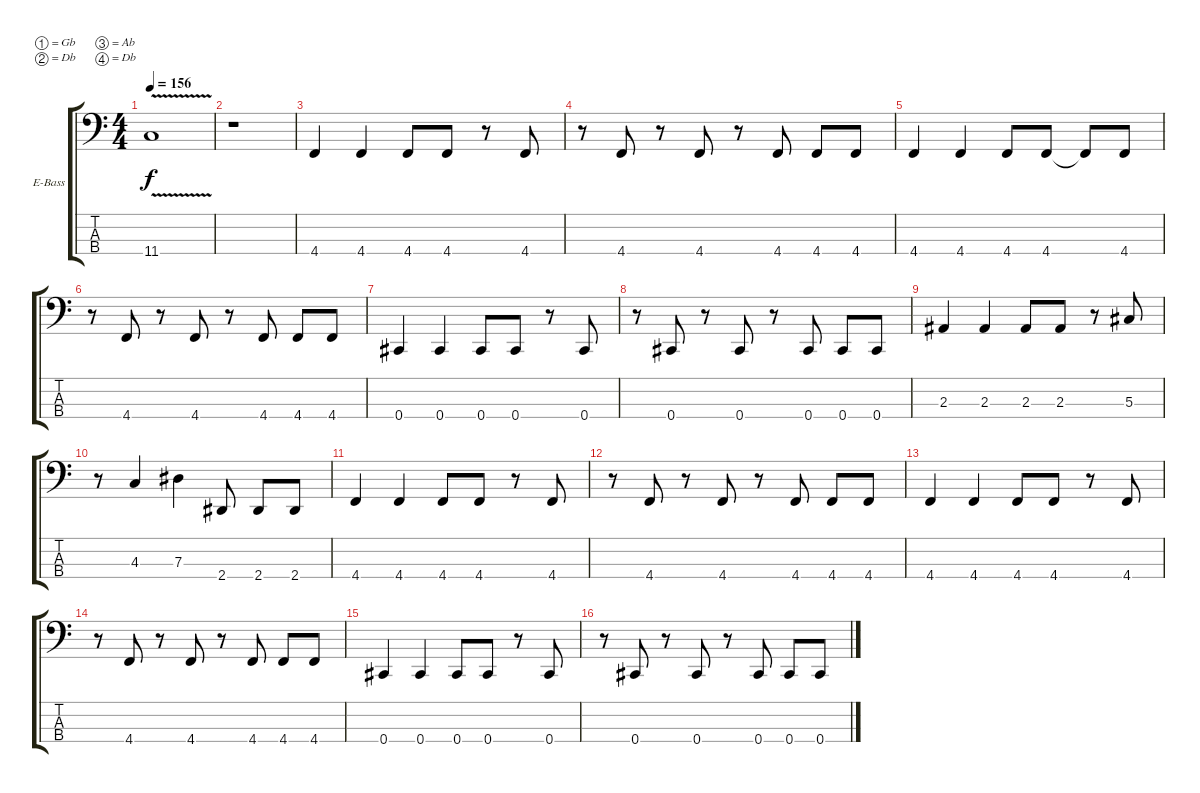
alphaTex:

\defaultSystemsLayout 4
\bracketExtendMode groupsimilarinstruments
\firstSystemTrackNameOrientation horizontal
\otherSystemsTrackNameOrientation horizontal
\track ("Andrey Bahnew" "E-Bass") {instrument electricbassfinger}
\staff {score tabs}
\tuning (Gb2 Db2 Ab1 Db1)
\ts (4 4)
\tempo 156
\clef f4
\scale
0.333333
\ks c
11.4{v}.1{dy f} |
\scale
0.333333 r.1 |
\scale
0.333333 4.4.4 4.4.4 4.4.8 4.4.8 r.8 4.4.8 |
\scale
0.333333 r.8 4.4.8 r.8 4.4.8 r.8 4.4.8 4.4.8 4.4.8 |
\scale
0.333333 4.4.4 4.4.4 4.4.8 4.4.8 4.4{t}.8 4.4.8 |
\scale
0.333333 r.8 4.4.8 r.8 4.4.8 r.8 4.4.8 4.4.8 4.4.8 |
\scale
0.333333 0.4.4 0.4.4 0.4.8 0.4.8 r.8 0.4.8 |
\scale
0.333333 r.8 0.4.8 r.8 0.4.8 r.8 0.4.8 0.4.8 0.4.8 |
\scale
0.333333 2.3.4 2.3.4 2.3.8 2.3.8 r.8 5.3.8 |
\scale
0.333333 r.8 4.3.4 7.3.4 2.4.8 2.4.8 2.4.8 |
\scale
0.333333 4.4.4 4.4.4 4.4.8 4.4.8 r.8 4.4.8 |
\scale
0.333333 r.8 4.4.8 r.8 4.4.8 r.8 4.4.8 4.4.8 4.4.8 |
\scale
0.333333 4.4.4 4.4.4 4.4.8 4.4.8 r.8 4.4.8 |
\scale
0.333333 r.8 4.4.8 r.8 4.4.8 r.8 4.4.8 4.4.8 4.4.8 |
\scale
0.333333 0.4.4 0.4.4 0.4.8 0.4.8 r.8 0.4.8 |
\scale
0.333333 r.8 0.4.8 r.8 0.4.8 r.8 0.4.8 0.4.8 0.4.8
